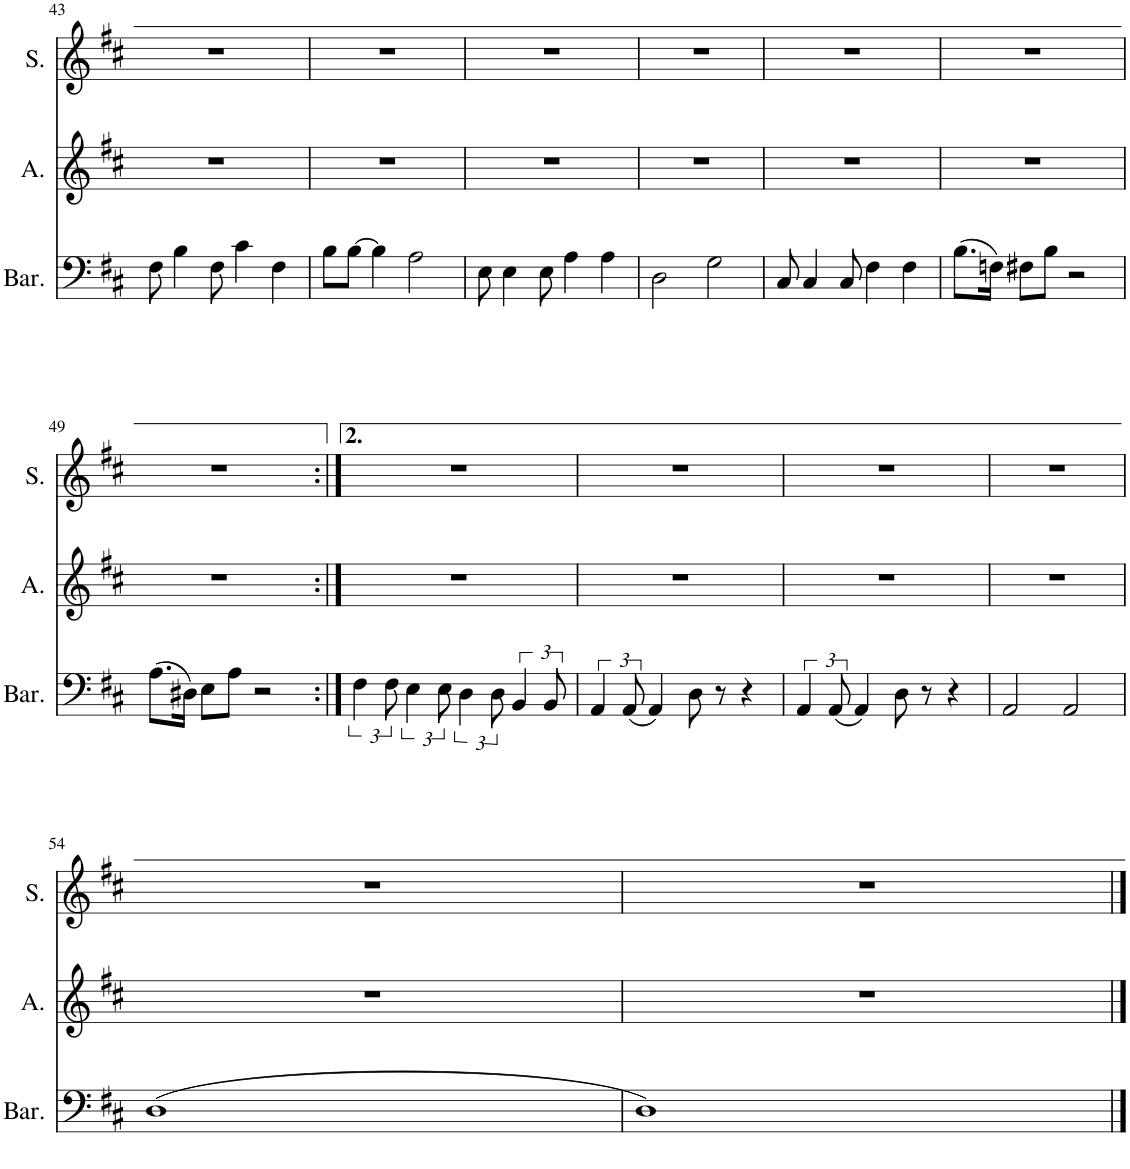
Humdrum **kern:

**kern	**kern	**kern
*part3	*part2	*part1
*staff3	*staff2	*staff1
*I"Baritone	*I"Alto	*I"Soprano
*I'Bar.	*I'A.	*I'S.
!!LO:PB:g=z
*clefF4	*clefG2	*clefG2
*Trd12c21	*	*
*k[f#c#]	*k[f#c#]	*k[f#c#]
*M4/4	*M4/4	*M4/4
=43	=43	=43
8F#\	1r	1r
4B\	.	.
8F#\	.	.
4c#\	.	.
4F#\	.	.
=44	=44	=44
8B\L	1r	1r
[8B\J	.	.
4B\]	.	.
2A\	.	.
=45	=45	=45
8E\	1r	1r
4E\	.	.
8E\	.	.
4A\	.	.
4A\	.	.
=46	=46	=46
2D\	1r	1r
2G\	.	.
=47	=47	=47
8C#/	1r	1r
4C#/	.	.
8C#/	.	.
4F#\	.	.
4F#\	.	.
=48	=48	=48
(8.B\L	1r	1r
16Fn\Jk)	.	.
8F#X\L	.	.
8B\J	.	.
2r	.	.
!!LO:LB:g=z
=49	=49	=49
(8.A\L	1r	1r
16D#X\Jk)	.	.
8E\L	.	.
8A\J	.	.
2r	.	.
=50:|!	=50:|!	=50:|!
6F#\	1r	1r
12F#\	.	.
6E\	.	.
12E\	.	.
6D\	.	.
12D\	.	.
6BB/	.	.
12BB/	.	.
=51	=51	=51
6AA/	1r	1r
(12AA/	.	.
4AA/)	.	.
8D\	.	.
8r	.	.
4r	.	.
=52	=52	=52
6AA/	1r	1r
(12AA/	.	.
4AA/)	.	.
8D\	.	.
8r	.	.
4r	.	.
=53	=53	=53
2AA/	1r	1r
2AA/	.	.
!!LO:LB:g=z
=54	=54	=54
(1D	1r	1r
=55	=55	=55
1D)	1r	1r
==	==	==
*-	*-	*-
